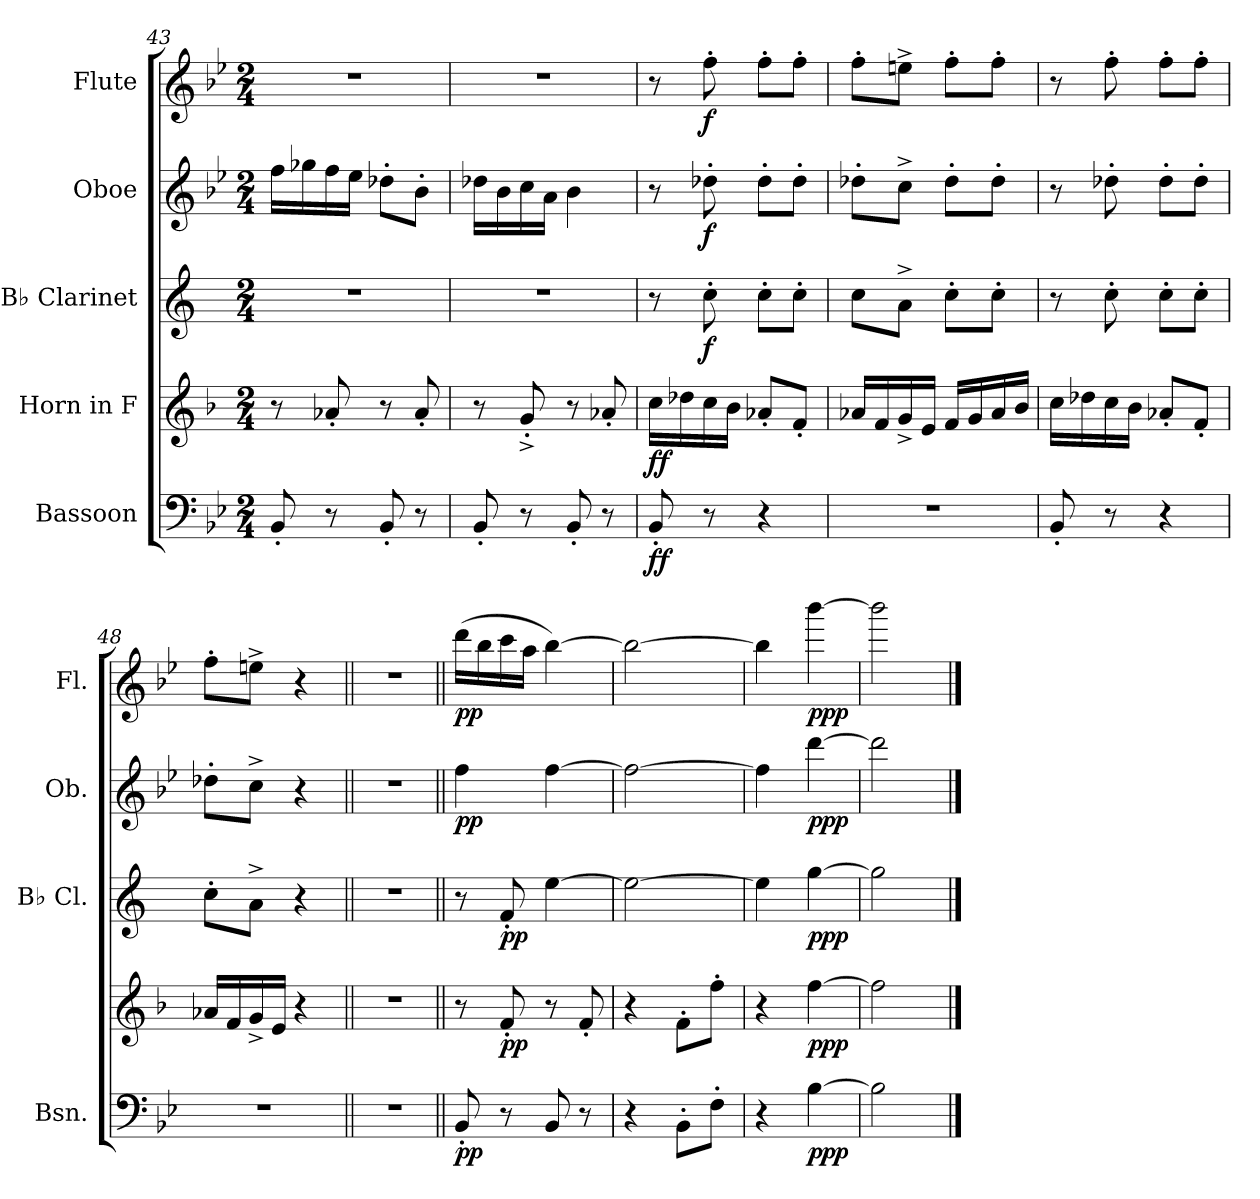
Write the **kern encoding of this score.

**kern	**dynam	**kern	**dynam	**kern	**dynam	**kern	**dynam	**kern	**dynam
*part5	*part5	*part4	*part4	*part3	*part3	*part2	*part2	*part1	*part1
*staff5	*staff5	*staff4	*staff4	*staff3	*staff3	*staff2	*staff2	*staff1	*staff1
*I"Bassoon	*	*I"Horn in F	*	*I"B♭ Clarinet	*	*I"Oboe	*	*I"Flute	*
*I'Bsn.	*	*	*	*I'B♭ Cl.	*	*I'Ob.	*	*I'Fl.	*
!!LO:LB:g=z
*clefF4	*	*clefG2	*	*clefG2	*	*clefG2	*	*clefG2	*
*	*	*ITrd4c7	*	*ITrd1c2	*	*	*	*	*
*k[b-e-]	*	*k[b-e-]	*	*k[b-e-]	*	*k[b-e-]	*	*k[b-e-]	*
*M2/4	*	*M2/4	*	*M2/4	*	*M2/4	*	*M2/4	*
=43	=43	=43	=43	=43	=43	=43	=43	=43	=43
8BB-'/	.	8r	.	2r	.	16ff\LL	.	2r	.
.	.	.	.	.	.	16gg-X\	.	.	.
8r	.	8d-X'/	.	.	.	16ff\	.	.	.
.	.	.	.	.	.	16ee-\JJ	.	.	.
8BB-'/	.	8r	.	.	.	8dd-X'\L	.	.	.
8r	.	8d-'/	.	.	.	8b-'\J	.	.	.
=44	=44	=44	=44	=44	=44	=44	=44	=44	=44
8BB-'/	.	8r	.	2r	.	16dd-X\LL	.	2r	.
.	.	.	.	.	.	16b-\	.	.	.
8r	.	8c'^/	.	.	.	16cc\	.	.	.
.	.	.	.	.	.	16a\JJ	.	.	.
8BB-'/	.	8r	.	.	.	4b-\	.	.	.
8r	.	8d-X'/	.	.	.	.	.	.	.
=45	=45	=45	=45	=45	=45	=45	=45	=45	=45
!	!LO:DY:b	!	!LO:DY:b	!	!	!	!	!	!
8BB-'/	ff	16f\LL	ff	8r	.	8r	.	8r	.
.	.	16g-X\	.	.	.	.	.	.	.
!	!	!	!	!	!LO:DY:b	!	!LO:DY:b	!	!LO:DY:b
8r	.	16f\	.	8b-'\	f	8dd-X'\	f	8ff'\	f
.	.	16e-\JJ	.	.	.	.	.	.	.
4r	.	8d-X'/L	.	8b-'\L	.	8dd-'\L	.	8ff'\L	.
.	.	8B-'/J	.	8b-'\J	.	8dd-'\J	.	8ff'\J	.
=46	=46	=46	=46	=46	=46	=46	=46	=46	=46
2r	.	16d-X/LL	.	8b-\L	.	8dd-X'\L	.	8ff'\L	.
.	.	16B-/	.	.	.	.	.	.	.
.	.	16c^/	.	8g^\J	.	8cc^\J	.	8een^\J	.
.	.	16A/JJ	.	.	.	.	.	.	.
.	.	16B-/LL	.	8b-'\L	.	8dd-'\L	.	8ff'\L	.
.	.	16c/	.	.	.	.	.	.	.
.	.	16d-/	.	8b-'\J	.	8dd-'\J	.	8ff'\J	.
.	.	16e-/JJ	.	.	.	.	.	.	.
=47	=47	=47	=47	=47	=47	=47	=47	=47	=47
8BB-'/	.	16f\LL	.	8r	.	8r	.	8r	.
.	.	16g-X\	.	.	.	.	.	.	.
8r	.	16f\	.	8b-'\	.	8dd-X'\	.	8ff'\	.
.	.	16e-\JJ	.	.	.	.	.	.	.
4r	.	8d-X'/L	.	8b-'\L	.	8dd-'\L	.	8ff'\L	.
.	.	8B-'/J	.	8b-'\J	.	8dd-'\J	.	8ff'\J	.
!!LO:PB:g=z
=48	=48	=48	=48	=48	=48	=48	=48	=48	=48
2r	.	16d-X/LL	.	8b-'\L	.	8dd-X'\L	.	8ff'\L	.
.	.	16B-/	.	.	.	.	.	.	.
.	.	16c^/	.	8g^\J	.	8cc^\J	.	8een^\J	.
.	.	16A/JJ	.	.	.	.	.	.	.
.	.	4r	.	4r	.	4r	.	4r	.
=49||	=49||	=49||	=49||	=49||	=49||	=49||	=49||	=49||	=49||
2r	.	2r	.	2r	.	2r	.	2r	.
=50||	=50||	=50||	=50||	=50||	=50||	=50||	=50||	=50||	=50||
*	*	*	*	*	*	*	*	*MM76	*
!	!LO:DY:b	!	!	!	!	!	!LO:DY:b	!	!LO:DY:b
8BB-'/	pp	8r	.	8r	.	4ff\	pp	(16ddd\LL	pp
.	.	.	.	.	.	.	.	16bb-\	.
!	!	!	!LO:DY:b	!	!LO:DY:b	!	!	!	!
8r	.	8B-'/	pp	8e-'/	pp	.	.	16ccc\	.
.	.	.	.	.	.	.	.	16aa\JJ	.
8BB-/	.	8r	.	[4dd\	.	[4ff\	.	[4bb-\)	.
8r	.	8B-'/	.	.	.	.	.	.	.
=51	=51	=51	=51	=51	=51	=51	=51	=51	=51
4r	.	4r	.	2dd\_	.	2ff\_	.	2bb-\_	.
8BB-'\L	.	8B-'\L	.	.	.	.	.	.	.
8F'\J	.	8b-'\J	.	.	.	.	.	.	.
=52	=52	=52	=52	=52	=52	=52	=52	=52	=52
4r	.	4r	.	4dd\]	.	4ff\]	.	4bb-\]	.
!	!LO:DY:b	!	!LO:DY:b	!	!LO:DY:b	!	!LO:DY:b	!	!LO:DY:b
[4B-\	ppp	[4b-\	ppp	[4ff\	ppp	[4ddd\	ppp	[4bbb-\	ppp
=53	=53	=53	=53	=53	=53	=53	=53	=53	=53
2B-\]	.	2b-\]	.	2ff\]	.	2ddd\]	.	2bbb-\]	.
==	==	==	==	==	==	==	==	==	==
*-	*-	*-	*-	*-	*-	*-	*-	*-	*-
